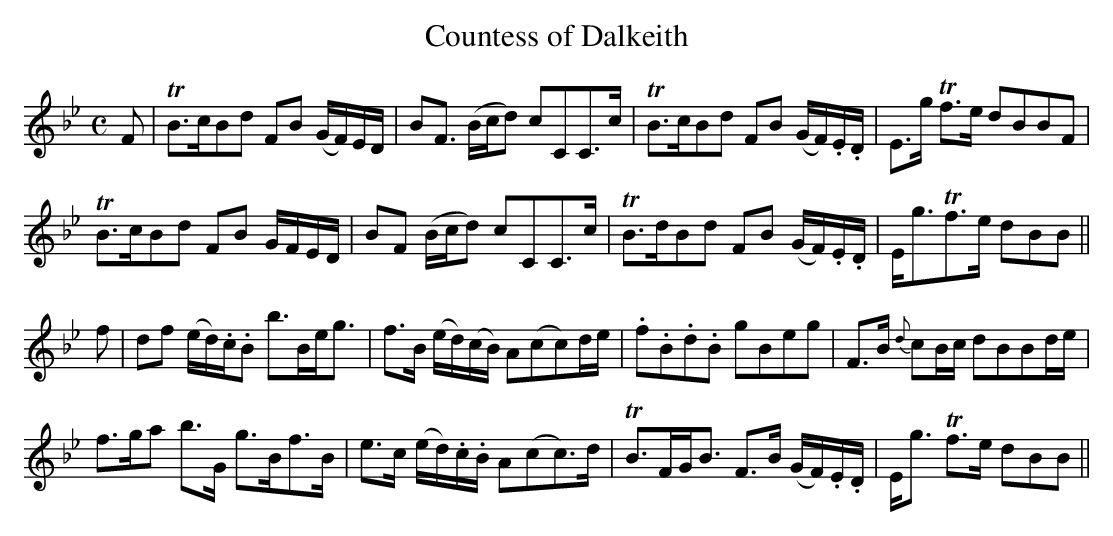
X:1
T:Countess of Dalkeith
M:C
L:1/16
K:Bb
F2|TB3cB2d2 F2B2 (GF)ED|B2F3 (Bcd2) c2C2C3c|TB3cB2d2 F2B2 (GF).E.D|E3g Tf3e d2B2B2F2|
TB3cB2d2 F2B2 GFED|B2F2 (Bcd2) c2C2C3c|TB3dB2d2 F2B2 (GF).E.D|Eg3Tf3e d2B2B2||
f2|d2f2 (ed).c.B2 b3Beg3|f3B (ed)(cB) A2(c2c2)de|.f2.B2.d2.B2 g2B2e2g2|F3B {d}c2Bc d2B2B2de|
f3ga2 b3G g3Bf3B|e3c (ed).c.B A2(c2c3)d|TB3FGB3 F3B (GF).E.D|Eg3 Tf3e d2B2B2||
